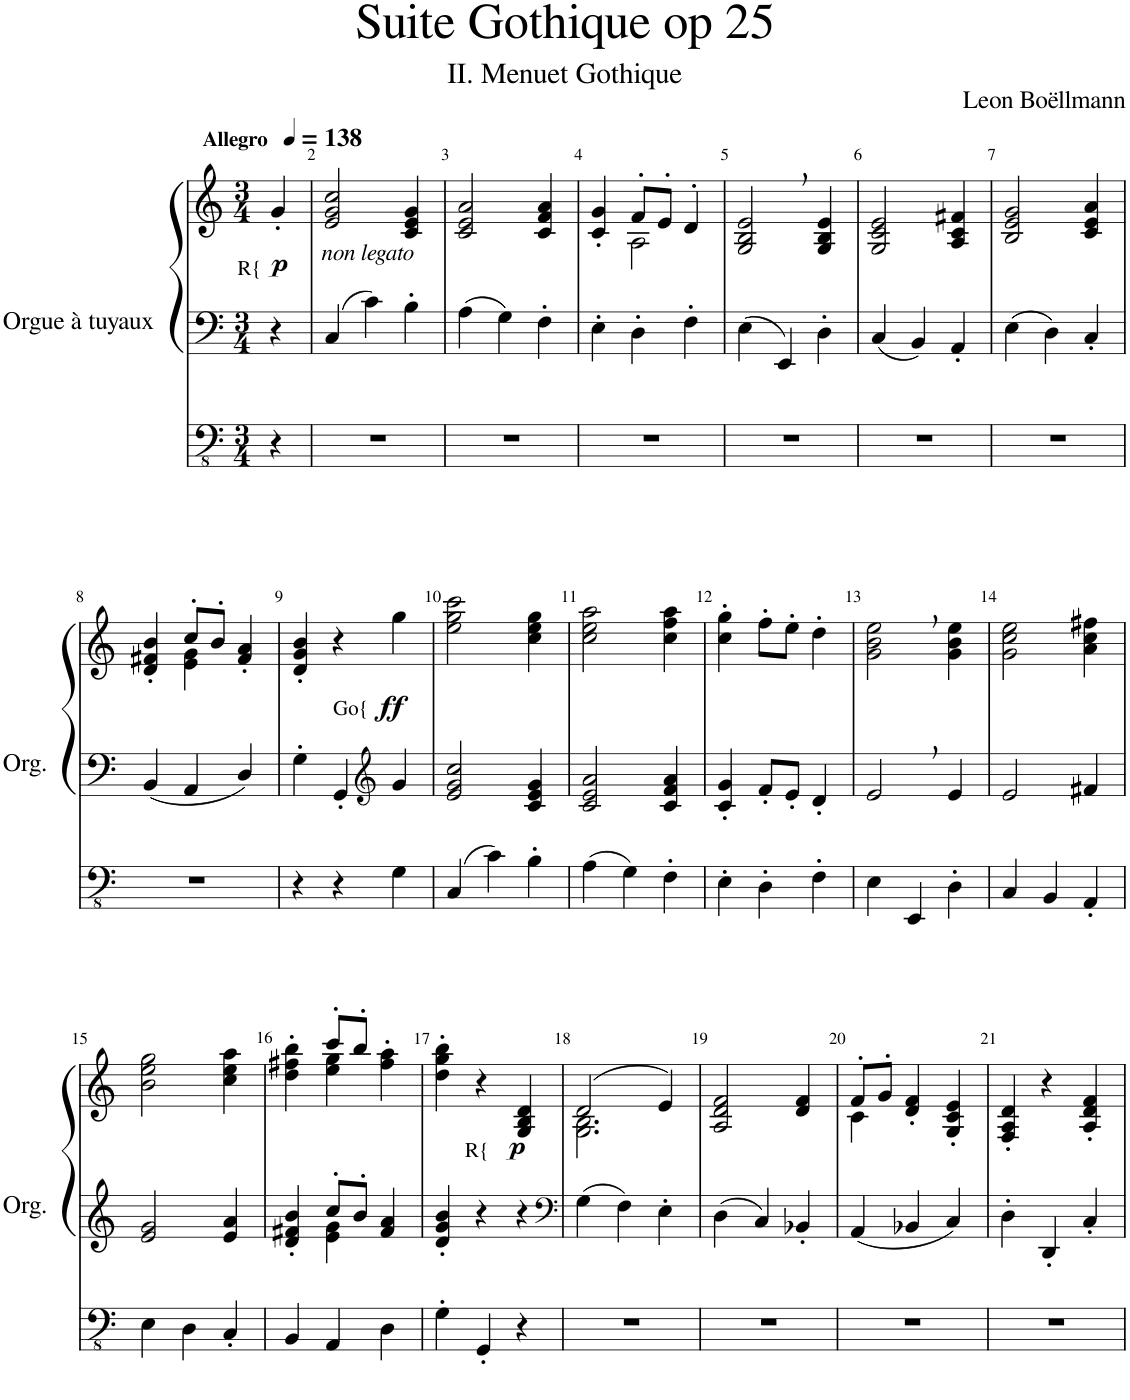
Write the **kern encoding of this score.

**kern	**kern	**kern	**dynam
*part1	*part1	*part1	*part1
*staff3	*staff2	*staff1	*staff1/2/3
*I"Orgue à tuyaux	*	*	*
*I'Org.	*	*	*
*clefFv4	*clefF4	*clefG2	*
*k[]	*k[]	*k[]	*
*M3/4	*M3/4	*M3/4	*
*MM138	*MM138	*MM138	*
=1	=1	=1	=1
!	!	!LO:TX:b:t=R{	!
!	!	!LO:TX:a:B:t=Allegro	!
!	!	!	!LO:DY:b
4r	4r	4g'/	p
=2	=2	=2	=2
!	!	!LO:TX:b:i:t=non legato	!
2.r	4C/	2e/ 2g/ 2cc/	.
.	4c\	.	.
.	4B'\	4c/ 4e/ 4g/	.
=3	=3	=3	=3
2.r	4A\	2c/ 2e/ 2a/	.
.	4G\	.	.
.	4F'\	4c/ 4f/ 4a/	.
=4	=4	=4	=4
*	*	*^	*
2.r	4E'\	4c/' 4g/'	4ryy	.
.	4D'\	8f'/L	2A\	.
.	.	8e'/J	.	.
.	4F'\	4d'/	.	.
*	*	*v	*v	*
=5	=5	=5	=5
2.r	4E\	2G/, 2B/, 2e/,	.
.	4EE/	.	.
.	4D'\	4G/ 4B/ 4e/	.
=6	=6	=6	=6
2.r	4C/	2G/ 2c/ 2e/	.
.	4BB/	.	.
.	4AA'/	4A/ 4c/ 4f#X/	.
=7	=7	=7	=7
2.r	4E\	2B/ 2e/ 2g/	.
.	4D\	.	.
.	4C'/	4c/ 4e/ 4a/	.
!!LO:LB:g=z
=8	=8	=8	=8
*	*	*^	*
2.r	4BB/	4d/' 4f#X/' 4b/'	4ryy	.
.	4AA/	8cc'/L	4e\ 4g\	.
.	.	8b'/J	.	.
.	4D/	4f#/' 4a/'	4ryy	.
*	*	*v	*v	*
=9	=9	=9	=9
4r	4G'\	4d/' 4g/' 4b/'	.
!	!	!LO:TX:b:t=Go{	!
4r	4GG'/	4r	.
*	*clefG2	*	*
!	!	!	!LO:DY:b
4GG\	4g/	4gg\	ff
=10	=10	=10	=10
4CC/	2e/ 2g/ 2cc/	2ee\ 2gg\ 2ccc\	.
4C\	.	.	.
4BB'\	4c/ 4e/ 4g/	4cc\ 4ee\ 4gg\	.
=11	=11	=11	=11
4AA\	2c/ 2e/ 2a/	2cc\ 2ee\ 2aa\	.
4GG\	.	.	.
4FF'\	4c/ 4f/ 4a/	4cc\ 4ff\ 4aa\	.
=12	=12	=12	=12
4EE'\	4c/' 4g/'	4cc\' 4gg\'	.
4DD'\	8f'/L	8ff'\L	.
.	8e'/J	8ee'\J	.
4FF'\	4d'/	4dd'\	.
=13	=13	=13	=13
4EE\	2e,/	2g\, 2b\, 2ee\,	.
4EEE/	.	.	.
4DD'\	4e/	4g\ 4b\ 4ee\	.
=14	=14	=14	=14
4CC/	2e/	2g\ 2cc\ 2ee\	.
4BBB/	.	.	.
4AAA'/	4f#X/	4a\ 4cc\ 4ff#X\	.
!!LO:LB:g=z
=15	=15	=15	=15
4EE\	2e/ 2g/	2b\ 2ee\ 2gg\	.
4DD\	.	.	.
4CC'/	4e/ 4a/	4cc\ 4ee\ 4aa\	.
=16	=16	=16	=16
*	*^	*^	*
4BBB/	4d/' 4f#X/' 4b/'	4ryy	4dd\' 4ff#X\' 4bb\'	4ryy	.
4AAA/	8cc'/L	4e\ 4g\	8ccc'/L	4ee\ 4gg\	.
.	8b'/J	.	8bb'/J	.	.
4DD\	4f#/ 4a/	4ryy	4ff#\' 4aa\'	4ryy	.
*	*v	*v	*	*	*
*	*	*v	*v	*
=17	=17	=17	=17
4GG'\	4d/' 4g/' 4b/'	4dd\' 4gg\' 4bb\'	.
!	!	!LO:TX:b:t=R{	!
4GGG'/	4r	4r	.
!	!	!	!LO:DY:b
4r	4r	4G/ 4B/ 4d/	p
=18	=18	=18	=18
*	*clefF4	*	*
*	*	*^	*
2.r	4G\	(2d/	2.G\ 2.B\	.
.	4F\	.	.	.
.	4E'\	4e/)	.	.
*	*	*v	*v	*
=19	=19	=19	=19
2.r	4D\	2A/ 2d/ 2f/	.
.	4C/	.	.
.	4BB-X'/	4d/ 4f/	.
=20	=20	=20	=20
*	*	*^	*
2.r	4AA/	8f'/L	4c\	.
.	.	8g'/J	.	.
.	4BB-X/	4d/' 4f/'	2ryy	.
.	4C/	4G/' 4c/' 4e/'	.	.
*	*	*v	*v	*
=21	=21	=21	=21
2.r	4D'\	4F/' 4A/' 4d/'	.
.	4DD'/	4r	.
.	4C'/	4A/' 4d/' 4f/'	.
=	=	=	=
*-	*-	*-	*-
